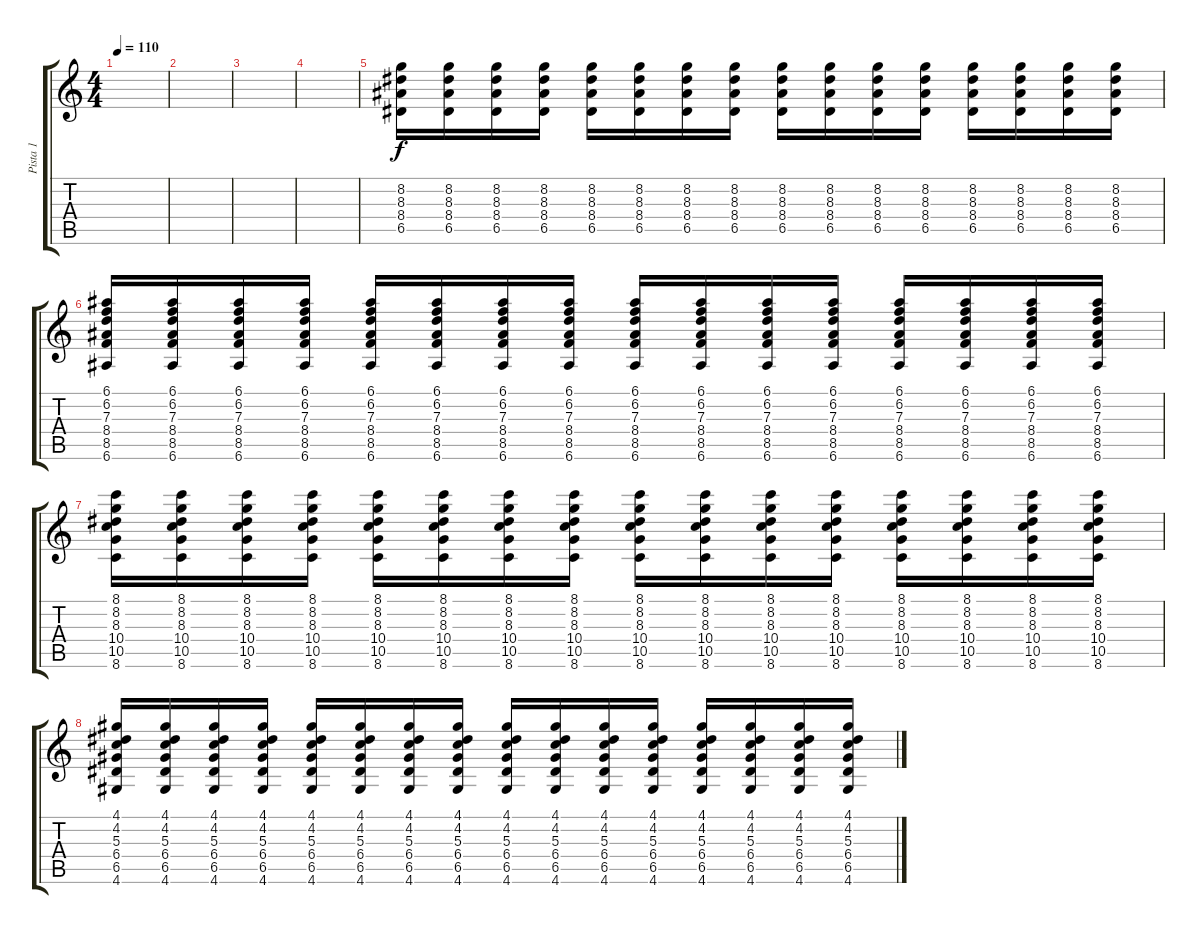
\track ("Pista 1" "Pista 1") {instrument overdrivenguitar}
\staff {score tabs}
\tuning (E4 B3 G3 D3 A2 E2) {hide}
\ts (4 4)
\tempo 110
\clef g2
\ks c
|
|
|
|
(8.2 8.3 8.4 6.5).16 (8.2 8.3 8.4 6.5).16 (8.2 8.3 8.4 6.5).16 (8.2 8.3 8.4 6.5).16 (8.2 8.3 8.4 6.5).16 (8.2 8.3 8.4 6.5).16 (8.2 8.3 8.4 6.5).16 (8.2 8.3 8.4 6.5).16 (8.2 8.3 8.4 6.5).16 (8.2 8.3 8.4 6.5).16 (8.2 8.3 8.4 6.5).16 (8.2 8.3 8.4 6.5).16 (8.2 8.3 8.4 6.5).16 (8.2 8.3 8.4 6.5).16 (8.2 8.3 8.4 6.5).16 (8.2 8.3 8.4 6.5).16 |
(6.1 6.2 7.3 8.4 8.5 6.6).16 (6.1 6.2 7.3 8.4 8.5 6.6).16 (6.1 6.2 7.3 8.4 8.5 6.6).16 (6.1 6.2 7.3 8.4 8.5 6.6).16 (6.1 6.2 7.3 8.4 8.5 6.6).16 (6.1 6.2 7.3 8.4 8.5 6.6).16 (6.1 6.2 7.3 8.4 8.5 6.6).16 (6.1 6.2 7.3 8.4 8.5 6.6).16 (6.1 6.2 7.3 8.4 8.5 6.6).16 (6.1 6.2 7.3 8.4 8.5 6.6).16 (6.1 6.2 7.3 8.4 8.5 6.6).16 (6.1 6.2 7.3 8.4 8.5 6.6).16 (6.1 6.2 7.3 8.4 8.5 6.6).16 (6.1 6.2 7.3 8.4 8.5 6.6).16 (6.1 6.2 7.3 8.4 8.5 6.6).16 (6.1 6.2 7.3 8.4 8.5 6.6).16 |
(8.1 8.2 8.3 10.4 10.5 8.6).16 (8.1 8.2 8.3 10.4 10.5 8.6).16 (8.1 8.2 8.3 10.4 10.5 8.6).16 (8.1 8.2 8.3 10.4 10.5 8.6).16 (8.1 8.2 8.3 10.4 10.5 8.6).16 (8.1 8.2 8.3 10.4 10.5 8.6).16 (8.1 8.2 8.3 10.4 10.5 8.6).16 (8.1 8.2 8.3 10.4 10.5 8.6).16 (8.1 8.2 8.3 10.4 10.5 8.6).16 (8.1 8.2 8.3 10.4 10.5 8.6).16 (8.1 8.2 8.3 10.4 10.5 8.6).16 (8.1 8.2 8.3 10.4 10.5 8.6).16 (8.1 8.2 8.3 10.4 10.5 8.6).16 (8.1 8.2 8.3 10.4 10.5 8.6).16 (8.1 8.2 8.3 10.4 10.5 8.6).16 (8.1 8.2 8.3 10.4 10.5 8.6).16 |
(4.1 4.2 5.3 6.4 6.5 4.6).16 (4.1 4.2 5.3 6.4 6.5 4.6).16 (4.1 4.2 5.3 6.4 6.5 4.6).16 (4.1 4.2 5.3 6.4 6.5 4.6).16 (4.1 4.2 5.3 6.4 6.5 4.6).16 (4.1 4.2 5.3 6.4 6.5 4.6).16 (4.1 4.2 5.3 6.4 6.5 4.6).16 (4.1 4.2 5.3 6.4 6.5 4.6).16 (4.1 4.2 5.3 6.4 6.5 4.6).16 (4.1 4.2 5.3 6.4 6.5 4.6).16 (4.1 4.2 5.3 6.4 6.5 4.6).16 (4.1 4.2 5.3 6.4 6.5 4.6).16 (4.1 4.2 5.3 6.4 6.5 4.6).16 (4.1 4.2 5.3 6.4 6.5 4.6).16 (4.1 4.2 5.3 6.4 6.5 4.6).16 (4.1 4.2 5.3 6.4 6.5 4.6).16
